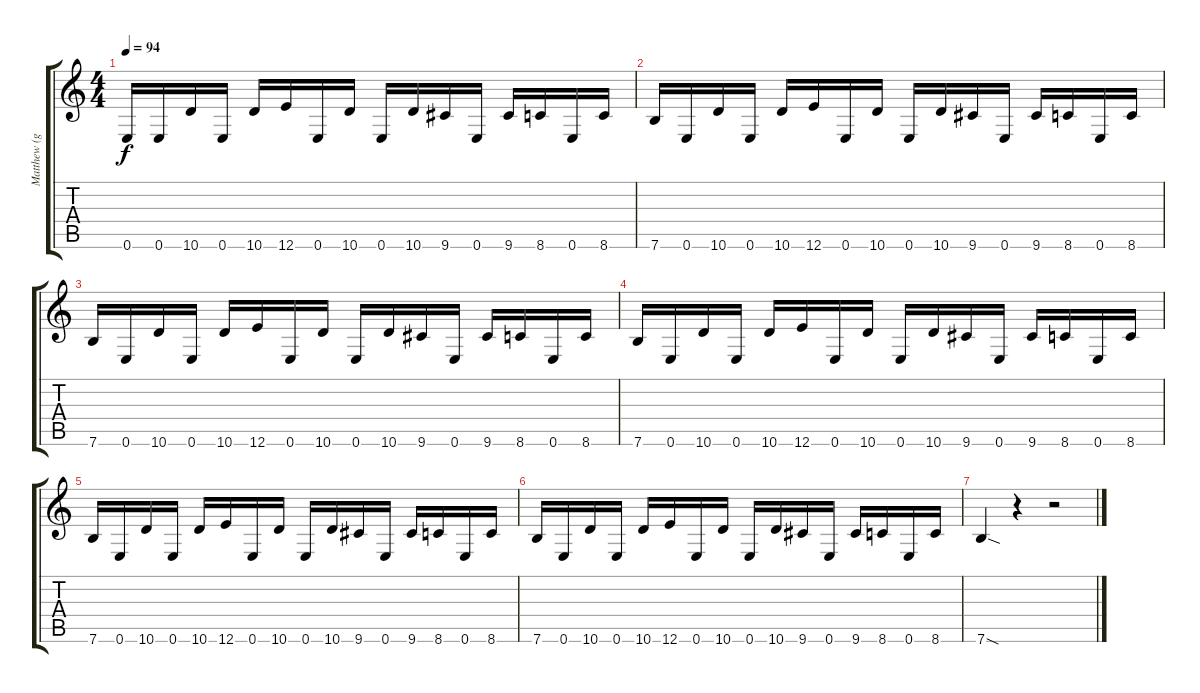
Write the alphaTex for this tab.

\track ("Matthew (guitare1)" "Matthew (g") {instrument distortionguitar}
\staff {score tabs}
\tuning (E4 B3 G3 D3 A2 E2) {hide}
\ts (4 4)
\tempo 94
\clef g2
\ks c
0.6.16{dy f} 0.6.16 10.6.16 0.6.16 10.6.16 12.6.16 0.6.16 10.6.16 0.6.16 10.6.16 9.6.16 0.6.16 9.6.16 8.6.16 0.6.16 8.6.16 |
7.6.16 0.6.16 10.6.16 0.6.16 10.6.16 12.6.16 0.6.16 10.6.16 0.6.16 10.6.16 9.6.16 0.6.16 9.6.16 8.6.16 0.6.16 8.6.16 |
7.6.16 0.6.16 10.6.16 0.6.16 10.6.16 12.6.16 0.6.16 10.6.16 0.6.16 10.6.16 9.6.16 0.6.16 9.6.16 8.6.16 0.6.16 8.6.16 |
7.6.16 0.6.16 10.6.16 0.6.16 10.6.16 12.6.16 0.6.16 10.6.16 0.6.16 10.6.16 9.6.16 0.6.16 9.6.16 8.6.16 0.6.16 8.6.16 |
7.6.16 0.6.16 10.6.16 0.6.16 10.6.16 12.6.16 0.6.16 10.6.16 0.6.16 10.6.16 9.6.16 0.6.16 9.6.16 8.6.16 0.6.16 8.6.16 |
7.6.16 0.6.16 10.6.16 0.6.16 10.6.16 12.6.16 0.6.16 10.6.16 0.6.16 10.6.16 9.6.16 0.6.16 9.6.16 8.6.16 0.6.16 8.6.16 |
7.6{sod}.4 r.4 r.2
